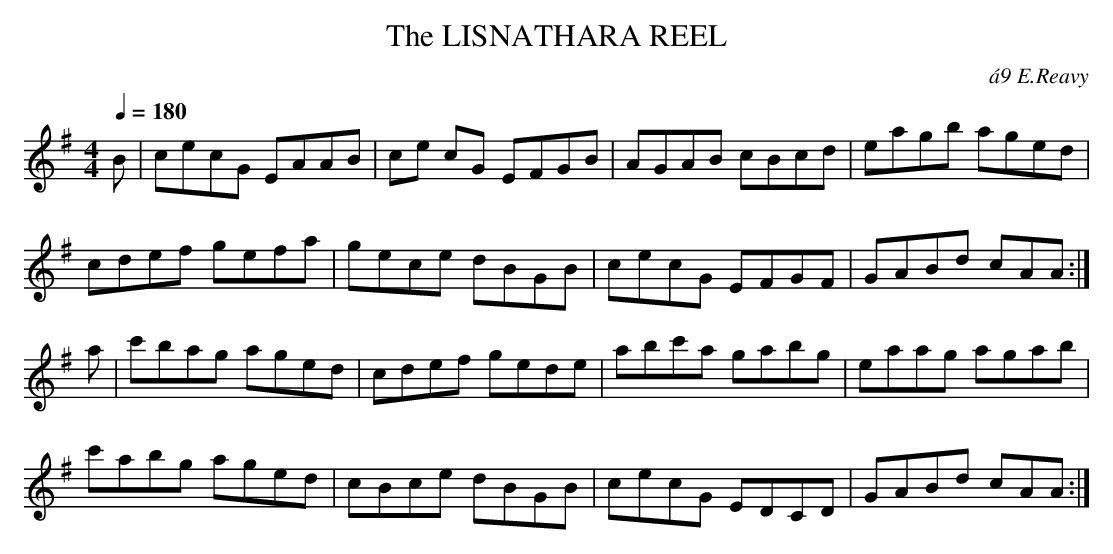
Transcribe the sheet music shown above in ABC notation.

X:1
T:LISNATHARA REEL, The
C:\'a9 E.Reavy
Y:"allegro moderato"
Q:1/4=180
M:4/4
L:1/8
K:Ador % BB simplified version
B|cecG EAAB|ce cG EFGB|AGAB cBcd|eagb aged|
cdef gefa|gece dBGB|cecG EFGF|GABd cAA:|
a|c'bag aged|cdef gede|abc'a gabg|eaag agab|
c'abg aged|cBce dBGB|cecG EDCD|GABd cAA:|
